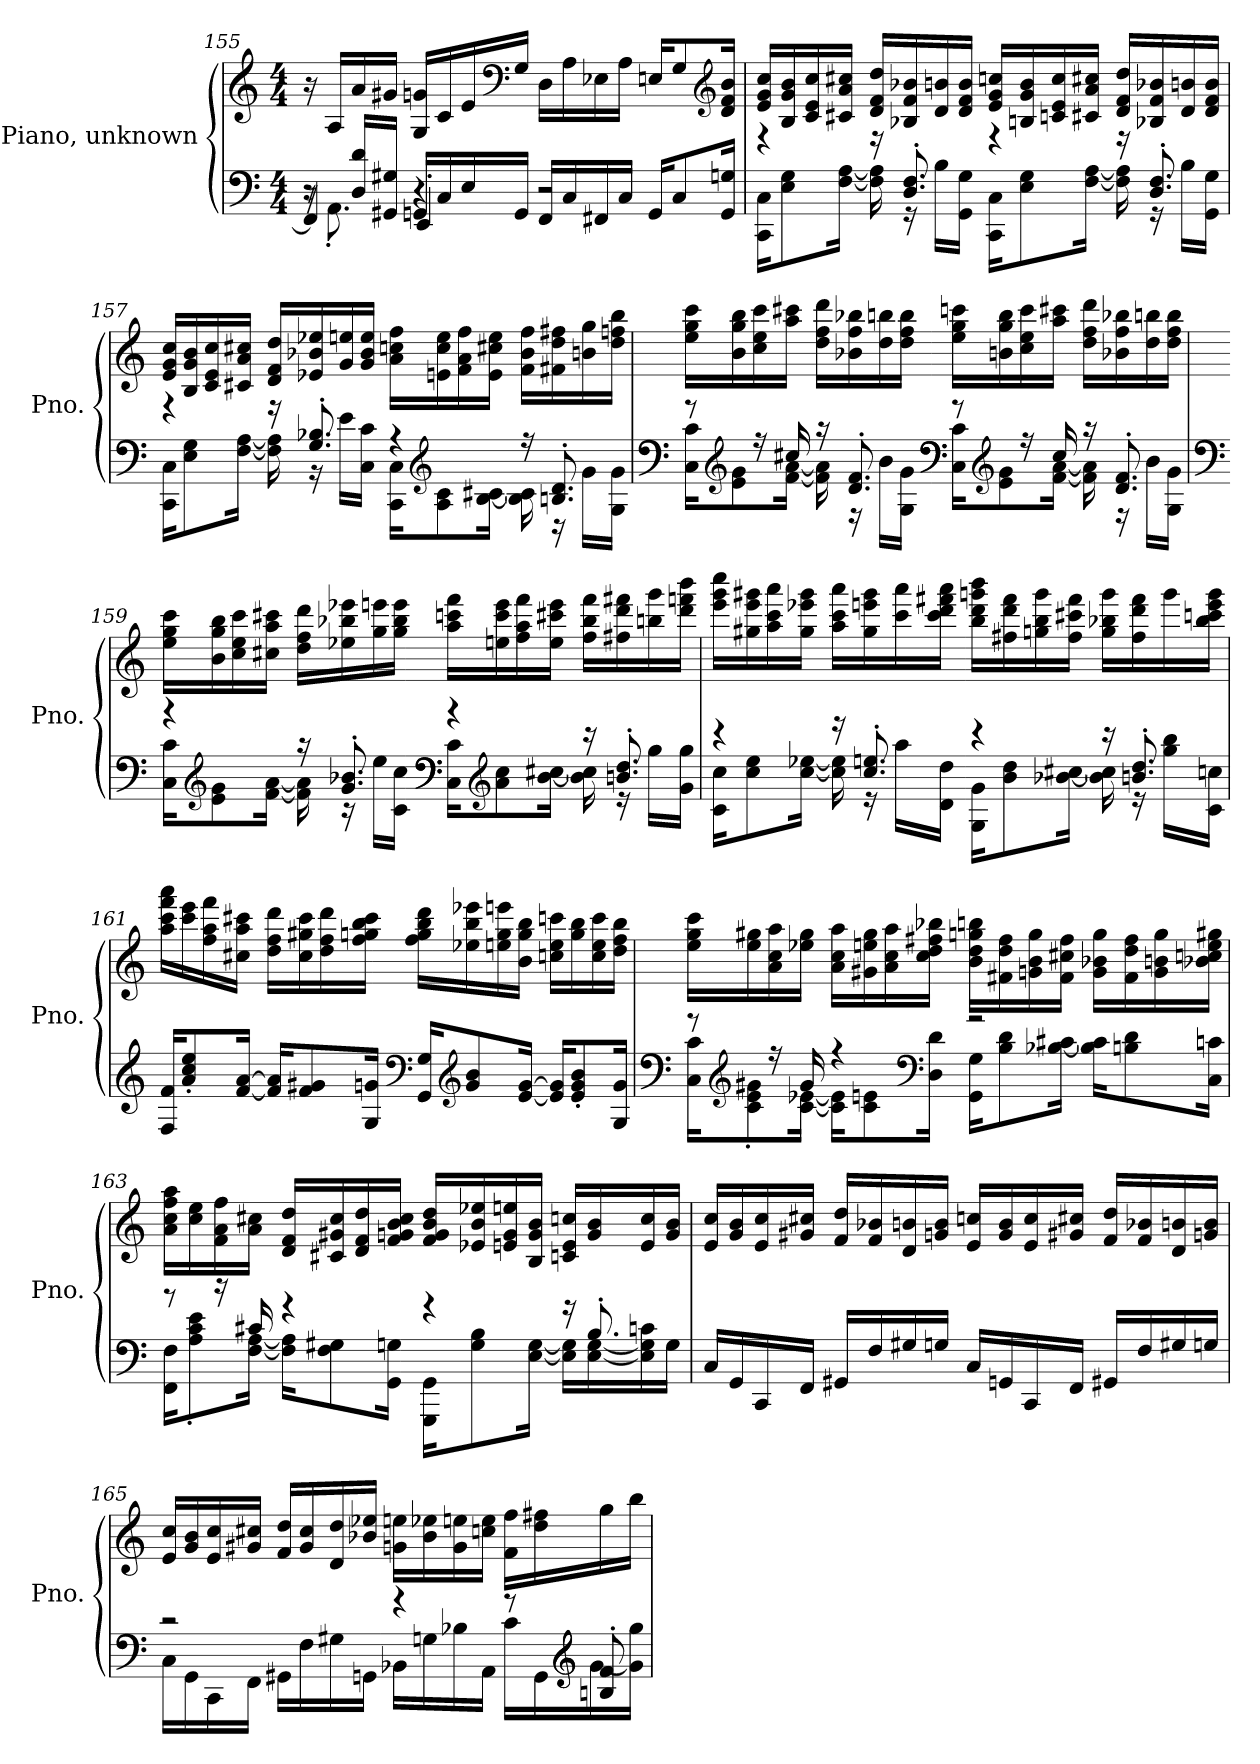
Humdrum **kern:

**kern	**kern
*part1	*part1
*staff2	*staff1
*I"Piano, unknown	*
*I'Pno.	*
*clefF4	*clefG2
*k[]	*k[]
*M4/4	*M4/4
=155	=155
*^	*
*	*^	*
8r	16r	4FF/]	16r
.	8.AA'\	.	16A/LL
16D/ 16d/LL	.	.	16a/
16GG#X/ 16G#X/JJ	.	.	16g#X/JJ
16GGn/LL	4r	4EE'/	16G/ 16gn/LL
16C/	.	.	16c/
16E/	.	.	16e/
*	*	*	*clefF4
16GG/JJ	.	.	16G/JJ
16FF/LL	2r	2r	16D\LL
16C/	.	.	16A\
16FF#X/	.	.	16E-X\
16C/JJ	.	.	16A\JJ
16GG/KL	.	.	16En/KL
8C/	.	.	8G/
*	*	*	*clefG2
16GG/ 16Gn/Jk	.	.	16d/ 16f/ 16b/Jk
*	*v	*v	*
!!LO:LB:g=z
=156	=156	=156
4r	16CC\ 16C\KL	16e/ 16g/ 16cc/LL
.	8E\ 8G\	16B/ 16g/ 16b/
.	.	16c/ 16e/ 16cc/
.	[16F\ [16A\Jk	16c#X/ 16a/ 16cc#X/JJ
16r	16F\] 16A\]	16d/ 16f/ 16dd/LL
8.D/' 8.F/'	16r	16B-X/ 16f/ 16b-X/
.	16B\LL	16d/ 16bn/
.	16GG\ 16G\JJ	16d/ 16f/ 16b/JJ
4r	16CC\ 16C\KL	16e/ 16g/ 16ccn/LL
.	8E\ 8G\	16Bn/ 16g/ 16b/
.	.	16cn/ 16e/ 16cc/
.	[16F\ [16A\Jk	16c#X/ 16a/ 16cc#X/JJ
16r	16F\] 16A\]	16d/ 16f/ 16dd/LL
8.D/' 8.F/'	16r	16B-X/ 16f/ 16b-X/
.	16B\LL	16d/ 16bn/
.	16GG\ 16G\JJ	16d/ 16f/ 16b/JJ
!!LO:LB:g=z
=157	=157	=157
4r	16CC\ 16C\KL	16e/ 16g/ 16cc/LL
.	8E\ 8G\	16B/ 16g/ 16b/
.	.	16c/ 16e/ 16cc/
.	[16F\ [16A\Jk	16c#X/ 16a/ 16cc#X/JJ
16r	16F\] 16A\]	16d/ 16f/ 16dd/LL
8.G/' 8.B-X/'	16r	16e-X/ 16b-X/ 16ee-X/
.	16e\LL	16g/ 16een/
.	16C\ 16c\JJ	16g/ 16b-/ 16ee/JJ
4r	16CC\ 16C\KL	16a\ 16ccn\ 16ff\LL
*clefG2	*	*
.	8A\ 8c\	16en\ 16cc\ 16ee\
.	.	16f\ 16a\ 16ff\
.	[16B-\ [16c#X\Jk	16e\ 16cc#X\ 16ee\JJ
16r	16B-\] 16c#\]	16f\ 16b-\ 16ff\LL
8.Bn/' 8.d/'	16r	16f#X\ 16dd\ 16ff#X\
.	16g\LL	16bn\ 16gg\
.	16G\ 16g\JJ	16dd\ 16ffn\ 16bb\JJ
!!LO:LB:g=z
=158	=158	=158
*clefF4	*	*
8r	16C\ 16c\KL	16ee\ 16gg\ 16ccc\LL
*clefG2	*	*
.	8e\ 8g\	16b\ 16gg\ 16bb\
16r	.	16cc\ 16ee\ 16ccc\
16cc#X/	[16f\ [16a\Jk	16aa\ 16ccc#X\JJ
16r	16f\] 16a\]	16dd\ 16ff\ 16ddd\LL
8.d/' 8.f/'	16r	16b-X\ 16ff\ 16bb-X\
.	16b\LL	16dd\ 16bbn\
.	16G\ 16g\JJ	16dd\ 16ff\ 16bb\JJ
*clefF4	*	*
8r	16C\ 16c\KL	16ee\ 16gg\ 16cccn\LL
*clefG2	*	*
.	8e\ 8g\	16bn\ 16gg\ 16bb\
16r	.	16cc\ 16ee\ 16ccc\
16cc#/	[16f\ [16a\Jk	16aa\ 16ccc#X\JJ
16r	16f\] 16a\]	16dd\ 16ff\ 16ddd\LL
8.d/' 8.f/'	16r	16b-X\ 16ff\ 16bb-X\
.	16b\LL	16dd\ 16bbn\
.	16G\ 16g\JJ	16dd\ 16ff\ 16bb\JJ
!!LO:LB:g=z
=159	=159	=159
*clefF4	*	*
4r	16C\ 16c\KL	16ee\ 16gg\ 16ccc\LL
*clefG2	*	*
.	8e\ 8g\	16b\ 16gg\ 16bb\
.	.	16cc\ 16ee\ 16ccc\
.	[16f\ [16a\Jk	16cc#X\ 16aa\ 16ccc#X\JJ
16r	16f\] 16a\]	16dd\ 16ff\ 16ddd\LL
8.g/' 8.b-X/'	16r	16ee-X\ 16bb-X\ 16eee-X\
.	16ee\LL	16gg\ 16eeen\
.	16c\ 16cc\JJ	16gg\ 16bb-\ 16eee\JJ
*clefF4	*	*
4r	16C\ 16c\KL	16aa\ 16cccn\ 16fff\LL
*clefG2	*	*
.	8a\ 8cc\	16een\ 16ccc\ 16eee\
.	.	16ff\ 16aa\ 16fff\
.	[16b-\ [16cc#X\Jk	16ee\ 16ccc#X\ 16eee\JJ
16r	16b-\] 16cc#\]	16ff\ 16bb-\ 16fff\LL
8.bn/' 8.dd/'	16r	16ff#X\ 16ddd\ 16fff#X\
.	16gg\LL	16bbn\ 16ggg\
.	16g\ 16gg\JJ	16ddd\ 16fffn\ 16bbb\JJ
!!LO:LB:g=z
=160	=160	=160
4r	16c\ 16cc\KL	16eee\ 16ggg\ 16cccc\LL
.	8cc\ 8ee\	16gg#X\ 16eee\ 16ggg#X\
.	.	16aa\ 16ccc\ 16aaa\
.	[16cc\ [16ee-X\Jk	16gg#\ 16eee-X\ 16ggg#\JJ
16r	16cc\] 16ee-\]	16aa\ 16ccc\ 16aaa\LL
8.cc/' 8.een/'	16r	16gg#\ 16eeen\ 16ggg#\
.	16aa\LL	16ccc\ 16aaa\
.	16d\ 16dd\JJ	16ccc\ 16ddd\ 16fff#X\ 16aaa\JJ
4r	16G\ 16g\KL	16bb\ 16ddd\ 16gggn\ 16bbb\LL
.	8b\ 8dd\	16ff#X\ 16ddd\ 16fff#\
.	.	16ggn\ 16bb\ 16ggg\
.	[16b-X\ [16cc#X\Jk	16ff#\ 16ccc#X\ 16fff#\JJ
16r	16b-\] 16cc#\]	16gg\ 16bb-X\ 16ggg\LL
8.bn/' 8.dd/'	16r	16ff#\ 16ddd\ 16fff#\
.	16gg\ 16bb\LL	16ggg\
.	16c\ 16ccn\JJ	16bb-\ 16cccn\ 16eee\ 16ggg\JJ
*v	*v	*
!!LO:PB:g=z
=161	=161
16F/ 16f/KL	16aa\ 16ccc\ 16fff\ 16aaa\LL
8a/' 8cc/' 8ee/'	16ccc\ 16eee\
.	16ff\ 16aa\ 16fff\
[16f/ [16a/Jk	16cc#X\ 16aa\ 16ccc#X\JJ
16f/] 16a/]KL	16dd\ 16ff\ 16ddd\LL
8f/ 8g#X/	16cc#\ 16gg#X\ 16ccc#\
.	16dd\ 16ff\ 16ddd\
16G/ 16gn/Jk	16ff\ 16ggn\ 16bb\ 16ccc#\JJ
*clefF4	*
16GG/ 16G/KL	16ff\ 16gg\ 16bb\ 16ddd\LL
*clefG2	*
8g/ 8b/	16ee-X\ 16bb\ 16eee-X\
.	16een\ 16gg\ 16eeen\
[16e/ [16g/Jk	16b\ 16gg\ 16bb\JJ
16e/] 16g/]KL	16ccn\ 16ee\ 16cccn\LL
8e/' 8g/' 8b/'	16gg\ 16bb\
.	16cc\ 16ee\ 16ccc\
16G/ 16g/Jk	16dd\ 16ff\ 16bb\JJ
!!LO:LB:g=z
=162	=162
*clefF4	*
*^	*
8r	16C\ 16c\KL	16ee\ 16gg\ 16ccc\LL
*clefG2	*	*
.	8c\' 8e\' 8g#X\'	16ee\ 16gg#X\
16r	.	16a\ 16cc\ 16aa\
16g#/	[16c\ [16e-X\Jk	16ee-X\ 16gg#\JJ
4r	16c\] 16e-\]KL	16a\ 16cc\ 16aa\LL
.	8c\ 8en\	16g#X\ 16een\ 16gg#\
.	.	16a\ 16cc\ 16aa\
*clefF4	*	*
.	16D\ 16d\Jk	16cc\ 16dd\ 16ff#X\ 16bb-X\JJ
2r	16GG\ 16G\KL	16b\ 16dd\ 16ggn\ 16bbn\LL
.	8B\ 8d\	16f#X\ 16dd\ 16ff#\
.	.	16gn\ 16b\ 16gg\
.	[16B-X\ [16c#X\Jk	16f#\ 16cc#X\ 16ff#\JJ
.	16B-\] 16c#\]KL	16g\ 16b-X\ 16gg\LL
.	8Bn\ 8d\	16f#\ 16dd\ 16ff#\
.	.	16g\ 16bn\ 16gg\
.	16C\ 16cn\Jk	16b-X\ 16ccn\ 16ee\ 16gg#X\JJ
!!LO:LB:g=z
=163	=163	=163
8r	16FF\ 16F\KL	16a\ 16cc\ 16ff\ 16aa\LL
.	8A\' 8c\' 8e\'	16cc\ 16ee\
16r	.	16f\ 16a\ 16ff\
16c#X/	[16F\ [16A\Jk	16a\ 16cc#X\JJ
4r	16F\] 16A\]KL	16d/ 16f/ 16dd/LL
.	8F\ 8G#X\	16c#X/ 16g#X/ 16cc#/
.	.	16d/ 16f/ 16dd/
.	16GG\ 16Gn\Jk	16f/ 16gn/ 16b/ 16cc#/JJ
4r	16GGG\ 16GG\KL	16f/ 16g/ 16b/ 16dd/LL
.	8G\ 8B\	16e-X/ 16b/ 16ee-X/
.	.	16en/ 16g/ 16een/
.	[16E\ [16G\Jk	16B/ 16g/ 16b/JJ
16r	16E\] 16G\]LL	16cn/ 16e/ 16ccn/LL
8.B'/	[16E\ [16G\	16g/ 16b/
.	16E\] 16G\] 16cn\	16e/ 16cc/
.	16G\JJ	16g/ 16b/JJ
*v	*v	*
!!LO:LB:g=z
=164	=164
16C/LL	16e/ 16cc/LL
16GG/	16g/ 16b/
16CC/	16e/ 16cc/
16FF/JJ	16g#X/ 16cc#X/JJ
16GG#X/LL	16f/ 16dd/LL
16F/	16f/ 16b-X/
16G#X/	16d/ 16bn/
16Gn/JJ	16gn/ 16b/JJ
16C/LL	16e/ 16ccn/LL
16GGn/	16g/ 16b/
16CC/	16e/ 16cc/
16FF/JJ	16g#X/ 16cc#X/JJ
16GG#X/LL	16f/ 16dd/LL
16F/	16f/ 16b-X/
16G#X/	16d/ 16bn/
16Gn/JJ	16gn/ 16b/JJ
!!LO:LB:g=z
=165	=165
*^	*
2r	16C\LL	16e/ 16cc/LL
.	16GG\	16g/ 16b/
.	16CC\	16e/ 16cc/
.	16FF\JJ	16g#X/ 16cc#X/JJ
.	16GG#X\LL	16f/ 16dd/LL
.	16F\	16g#/ 16cc#/
.	16G#X\	16d/ 16dd/
.	16GGn\JJ	16b-X/ 16ee-X/JJ
4r	16BB-X\LL	16gn\ 16een\LL
.	16Gn\	16b-\ 16ee-X\
.	16B-X\	16g\ 16een\
.	16AA\JJ	16ccn\ 16ee\JJ
8r	16c\LL	16f\ 16ff\LL
.	16GG\	16dd\ 16ff#X\
*clefG2	*	*
8Bn/' 8f/'	[16g\	16gg\
.	16g\] 16gg\JJ	16bb\JJ
*v	*v	*
=	=
*-	*-
